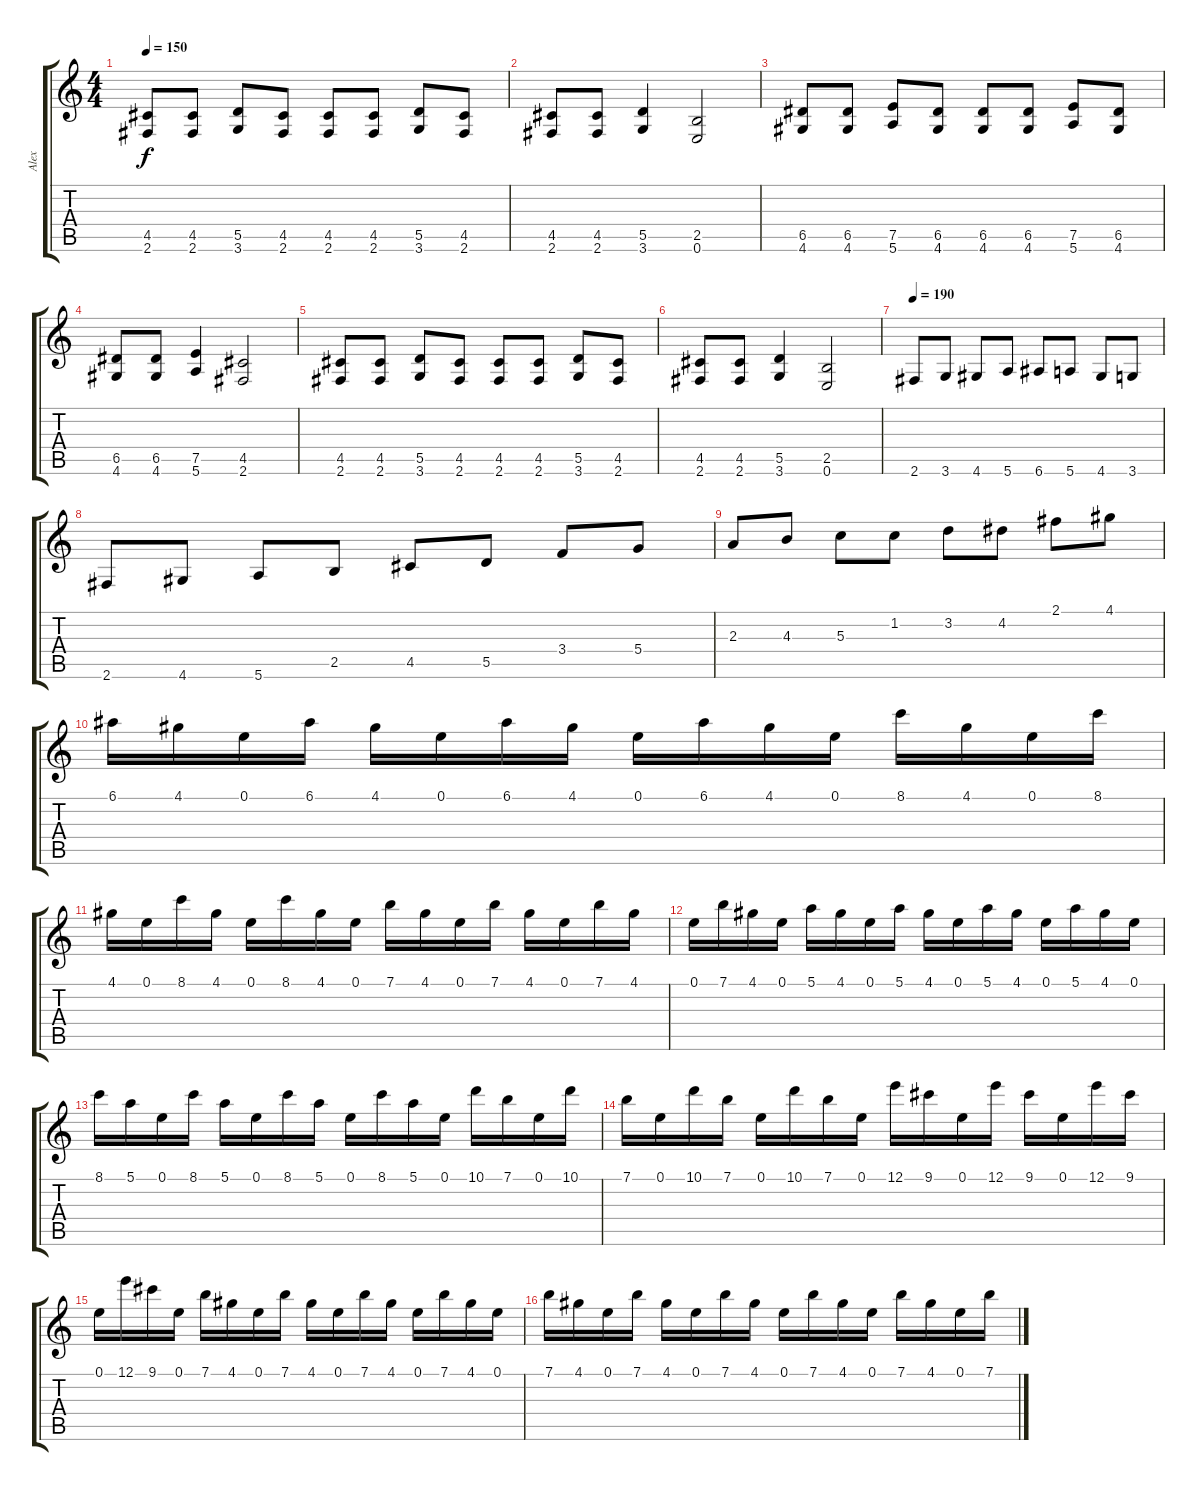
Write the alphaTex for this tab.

\track ("Alex" "Alex") {instrument overdrivenguitar}
\staff {score tabs}
\tuning (E4 B3 G3 D3 A2 E2) {hide}
\ts (4 4)
\tempo 150
\clef g2
\ks c
(4.5 2.6).8{dy f} (4.5 2.6).8 (5.5 3.6).8 (4.5 2.6).8 (4.5 2.6).8 (4.5 2.6).8 (5.5 3.6).8 (4.5 2.6).8 |
(4.5 2.6).8 (4.5 2.6).8 (5.5 3.6).4 (2.5 0.6).2 |
(6.5 4.6).8 (6.5 4.6).8 (7.5 5.6).8 (6.5 4.6).8 (6.5 4.6).8 (6.5 4.6).8 (7.5 5.6).8 (6.5 4.6).8 |
(6.5 4.6).8 (6.5 4.6).8 (7.5 5.6).4 (4.5 2.6).2 |
(4.5 2.6).8 (4.5 2.6).8 (5.5 3.6).8 (4.5 2.6).8 (4.5 2.6).8 (4.5 2.6).8 (5.5 3.6).8 (4.5 2.6).8 |
(4.5 2.6).8 (4.5 2.6).8 (5.5 3.6).4 (2.5 0.6).2 |
\tempo 190
2.6.8{volume 16} 3.6.8 4.6.8 5.6.8 6.6.8 5.6.8 4.6.8 3.6.8 |
2.6.8 4.6.8 5.6.8 2.5.8 4.5.8 5.5.8 3.4.8 5.4.8 |
2.3.8 4.3.8 5.3.8 1.2.8 3.2.8 4.2.8 2.1.8 4.1.8 |
6.1.16 4.1.16 0.1.16 6.1.16 4.1.16 0.1.16 6.1.16 4.1.16 0.1.16 6.1.16 4.1.16 0.1.16 8.1.16 4.1.16 0.1.16 8.1.16 |
4.1.16 0.1.16 8.1.16 4.1.16 0.1.16 8.1.16 4.1.16 0.1.16 7.1.16 4.1.16 0.1.16 7.1.16 4.1.16 0.1.16 7.1.16 4.1.16 |
0.1.16 7.1.16 4.1.16 0.1.16 5.1.16 4.1.16 0.1.16 5.1.16 4.1.16 0.1.16 5.1.16 4.1.16 0.1.16 5.1.16 4.1.16 0.1.16 |
8.1.16 5.1.16 0.1.16 8.1.16 5.1.16 0.1.16 8.1.16 5.1.16 0.1.16 8.1.16 5.1.16 0.1.16 10.1.16 7.1.16 0.1.16 10.1.16 |
7.1.16 0.1.16 10.1.16 7.1.16 0.1.16 10.1.16 7.1.16 0.1.16 12.1.16 9.1.16 0.1.16 12.1.16 9.1.16 0.1.16 12.1.16 9.1.16 |
0.1.16 12.1.16 9.1.16 0.1.16 7.1.16 4.1.16 0.1.16 7.1.16 4.1.16 0.1.16 7.1.16 4.1.16 0.1.16 7.1.16 4.1.16 0.1.16 |
7.1.16{volume 10} 4.1.16 0.1.16 7.1.16 4.1.16 0.1.16 7.1.16{volume 7} 4.1.16 0.1.16 7.1.16 4.1.16 0.1.16 7.1.16{volume 4} 4.1.16 0.1.16 7.1.16
